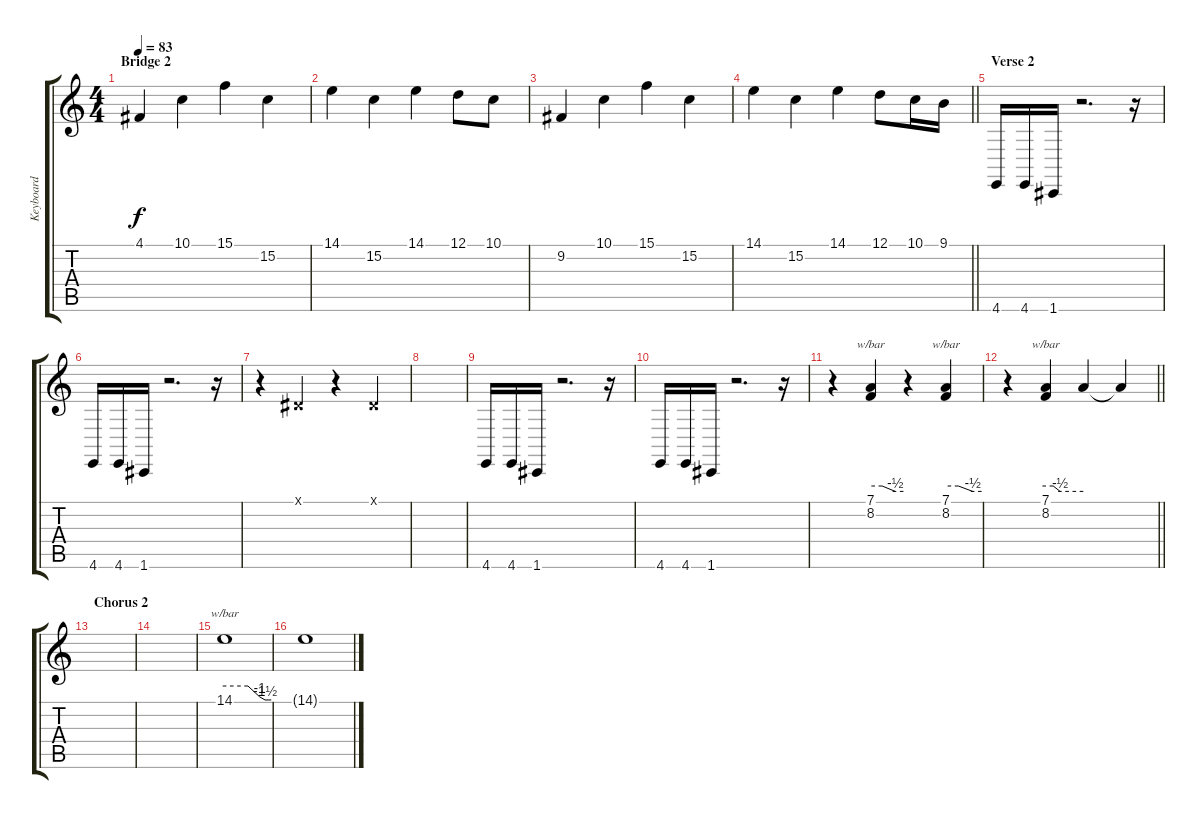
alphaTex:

\track ("Keyboard" "Keyboard") {instrument pad7halo}
\staff {score tabs}
\tuning (D4 A3 F3 C3 G2 C2) {hide}
\ts (4 4)
\section ("" "Bridge 2")
\tempo 83
\clef g2
\ks c
4.1.4{dy f} 10.1.4 15.1.4 15.2.4 |
14.1.4 15.2.4 14.1.4 12.1.8 10.1.8 |
9.2.4 10.1.4 15.1.4 15.2.4 |
\barLineRight lightlight
14.1.4 15.2.4 14.1.4 12.1.8 10.1.16 9.1.16 |
\section ("" "Verse 2")
4.6.16 4.6.16 1.6.16 r.2{d} r.16 |
4.6.16 4.6.16 1.6.16 r.2{d} r.16 |
r.4{instrument choiraahs} 1.1{x}.4 r.4 1.1{x}.4 |
|
4.6.16 4.6.16 1.6.16 r.2{d} r.16 |
4.6.16 4.6.16 1.6.16 r.2{d} r.16 |
r.4{instrument choiraahs} (7.1 8.2).4{tbe (custom default 0 0 21 0 45 -2 60 -2) instrument choiraahs} r.4{instrument choiraahs} (7.1 8.2).4{tbe (custom default 0 0 21 0 45 -2 60 -2) instrument choiraahs} |
\barLineRight lightlight
r.4 (7.1 8.2).4{tbe (custom default 0 0 12 0 23 -2 60 -2) instrument choiraahs} 7.1{t}.4 7.1{t}.4 |
\section ("" "Chorus 2")
|
|
14.1.1{tbe (custom default 0 0 30 0 45 -4 52 -6 57 -6 60 -6) volume 16} |
14.1{t}.1
